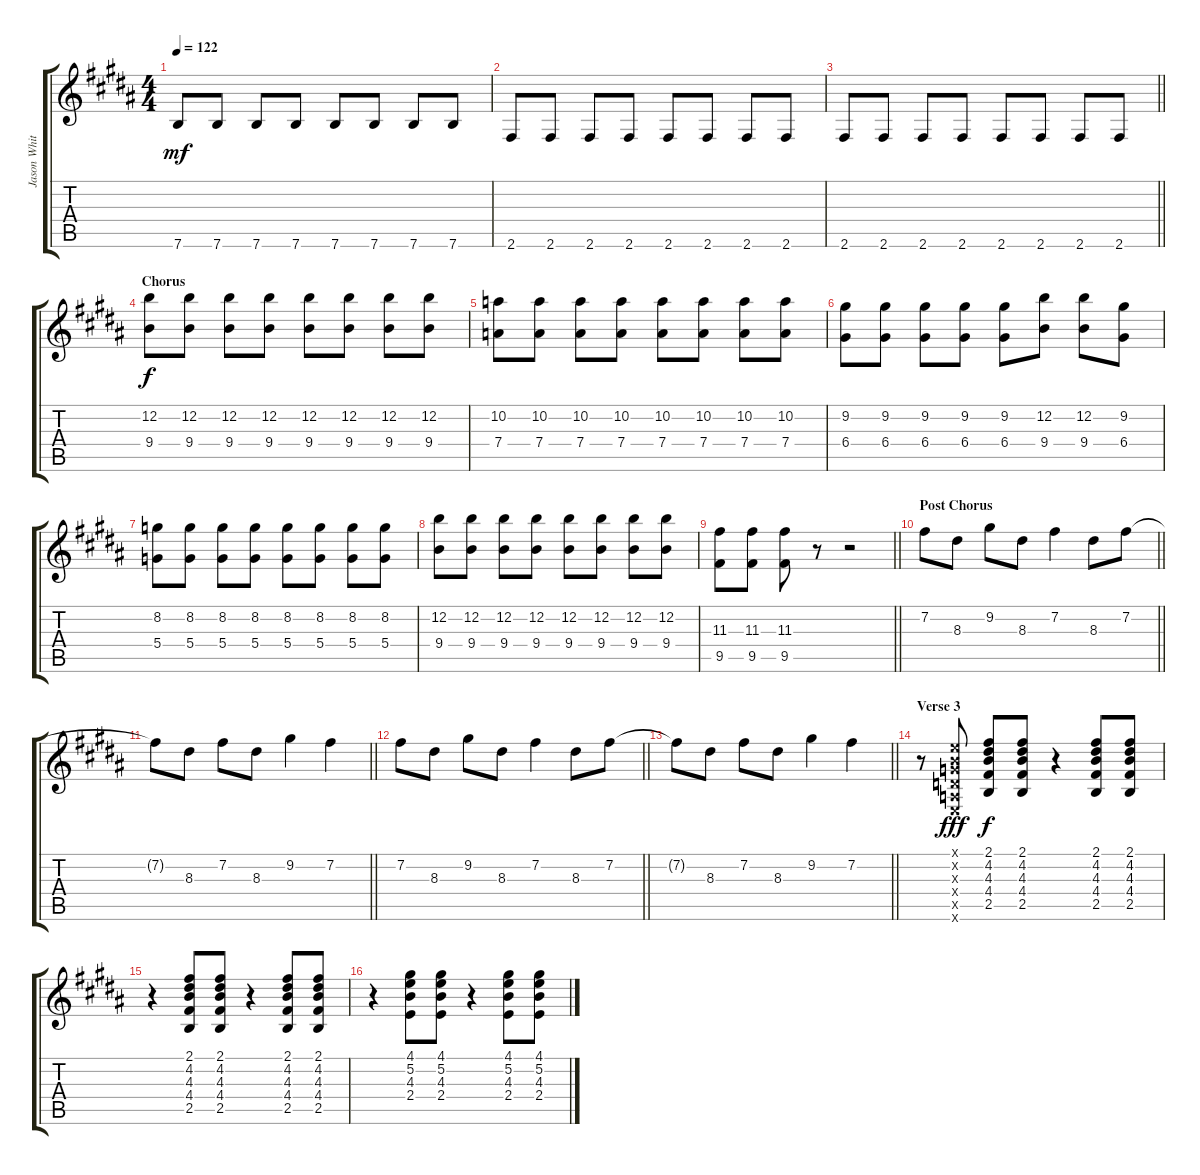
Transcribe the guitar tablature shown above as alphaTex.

\track ("Jason White (Lead Guitar)" "Jason Whit") {instrument distortionguitar}
\staff {score tabs}
\tuning (E4 B3 G3 D3 A2 E2) {hide}
\ts (4 4)
\tempo 122
\clef g2
\ks b
7.6.8{dy mf} 7.6.8 7.6.8 7.6.8 7.6.8 7.6.8 7.6.8 7.6.8 |
2.6.8 2.6.8 2.6.8 2.6.8 2.6.8 2.6.8 2.6.8 2.6.8 |
\barLineRight lightlight
2.6.8 2.6.8 2.6.8 2.6.8 2.6.8 2.6.8 2.6.8 2.6.8 |
\section ("" "Chorus")
(12.2 9.4).8{dy f balance 16} (12.2 9.4).8 (12.2 9.4).8 (12.2 9.4).8 (12.2 9.4).8 (12.2 9.4).8 (12.2 9.4).8 (12.2 9.4).8 |
(10.2 7.4).8 (10.2 7.4).8 (10.2 7.4).8 (10.2 7.4).8 (10.2 7.4).8 (10.2 7.4).8 (10.2 7.4).8 (10.2 7.4).8 |
(9.2 6.4).8 (9.2 6.4).8 (9.2 6.4).8 (9.2 6.4).8 (9.2 6.4).8 (12.2 9.4).8 (12.2 9.4).8 (9.2 6.4).8 |
(8.2 5.4).8 (8.2 5.4).8 (8.2 5.4).8 (8.2 5.4).8 (8.2 5.4).8 (8.2 5.4).8 (8.2 5.4).8 (8.2 5.4).8 |
(12.2 9.4).8 (12.2 9.4).8 (12.2 9.4).8 (12.2 9.4).8 (12.2 9.4).8 (12.2 9.4).8 (12.2 9.4).8 (12.2 9.4).8 |
\barLineRight lightlight
(11.3 9.5).8 (11.3 9.5).8 (11.3 9.5).8 r.8 r.2 |
\section ("" "Post Chorus")
\barLineRight lightlight
7.2.8 8.3.8 9.2.8 8.3.8 7.2.4 8.3.8 7.2.8 |
\barLineRight lightlight
7.2{t}.8 8.3.8 7.2.8 8.3.8 9.2.4 7.2.4 |
\barLineRight lightlight
7.2.8 8.3.8 9.2.8 8.3.8 7.2.4 8.3.8 7.2.8 |
\barLineRight lightlight
7.2{t}.8 8.3.8 7.2.8 8.3.8 9.2.4 7.2.4 |
\section ("" "Verse 3")
r.8 (0.1{x} 0.2{x} 0.3{x} 0.4{x} 0.5{x} 0.6{x}).8{dy fff} (2.1 4.2 4.3 4.4 2.5).8{dy f} (2.1 4.2 4.3 4.4 2.5).8 r.4 (2.1 4.2 4.3 4.4 2.5).8 (2.1 4.2 4.3 4.4 2.5).8 |
r.4 (2.1 4.2 4.3 4.4 2.5).8 (2.1 4.2 4.3 4.4 2.5).8 r.4 (2.1 4.2 4.3 4.4 2.5).8 (2.1 4.2 4.3 4.4 2.5).8 |
r.4 (4.1 5.2 4.3 2.4).8 (4.1 5.2 4.3 2.4).8 r.4 (4.1 5.2 4.3 2.4).8 (4.1 5.2 4.3 2.4).8
